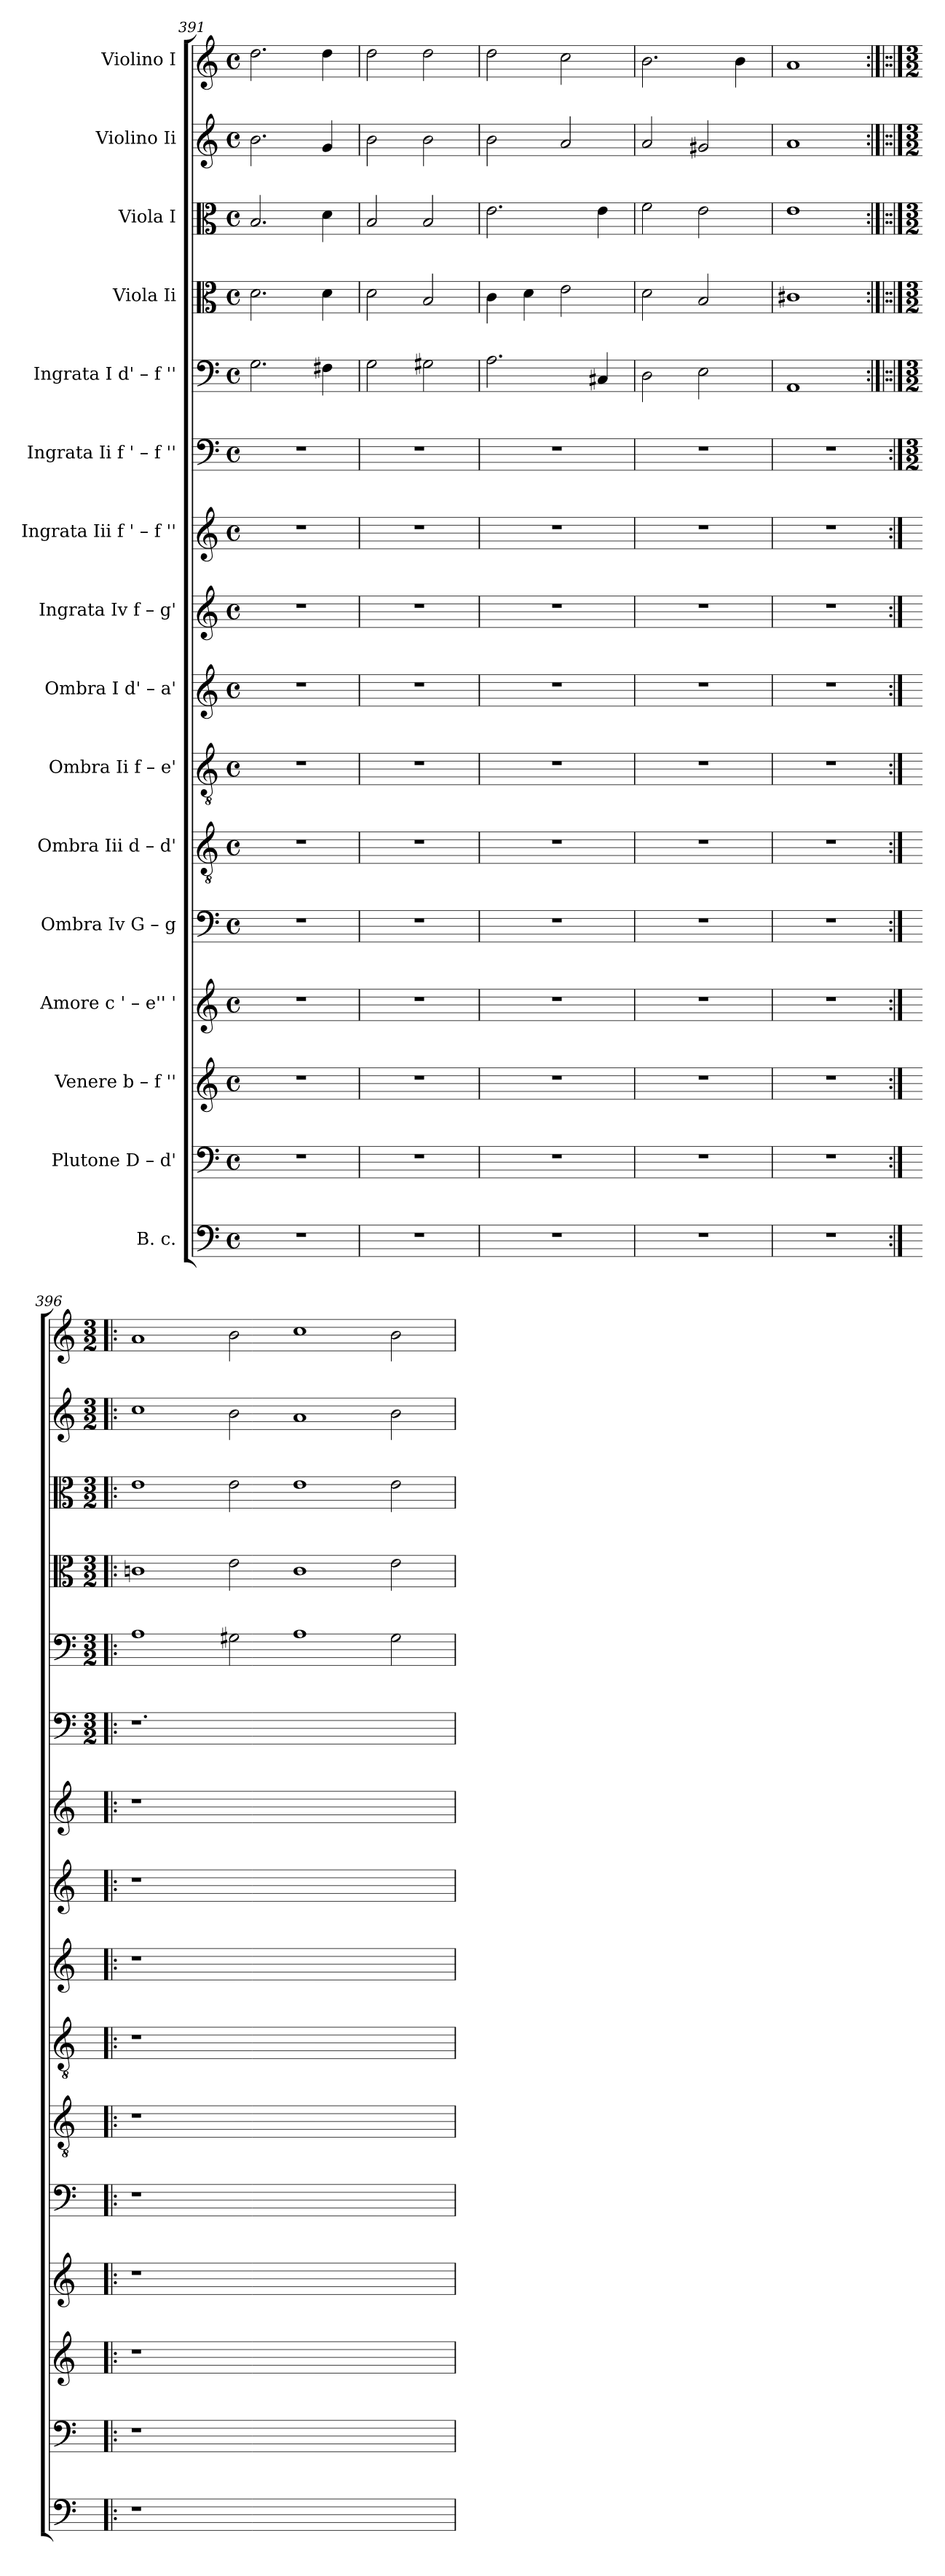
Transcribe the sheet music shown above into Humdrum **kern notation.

**kern	**kern	**kern	**kern	**kern	**kern	**kern	**kern	**kern	**kern	**kern	**kern	**kern	**kern	**kern	**kern	**text
*part16	*part15	*part14	*part13	*part12	*part11	*part10	*part9	*part8	*part7	*part6	*part5	*part4	*part3	*part2	*part1	*part1
*staff16	*staff15	*staff14	*staff13	*staff12	*staff11	*staff10	*staff9	*staff8	*staff7	*staff6	*staff5	*staff4	*staff3	*staff2	*staff1	*staff1
*I"B. c.	*I"Plutone  D – d'	*I"Venere  b – f ''	*I"Amore  c ' – e''  '	*I"Ombra Iv  G – g	*I"Ombra Iii  d – d'	*I"Ombra Ii  f – e'	*I"Ombra I  d' – a'	*I"Ingrata Iv  f – g'	*I"Ingrata Iii  f ' – f ''	*I"Ingrata Ii  f ' – f ''	*I"Ingrata I  d' – f ''	*I"Viola Ii	*I"Viola I	*I"Violino Ii	*I"Violino I	*
*clefF4	*clefF4	*clefG2	*clefG2	*clefF4	*clefGv2	*clefGv2	*clefG2	*clefG2	*clefG2	*clefF4	*clefF4	*clefC3	*clefC3	*clefG2	*clefG2	*
*k[]	*k[]	*k[]	*k[]	*k[]	*k[]	*k[]	*k[]	*k[]	*k[]	*k[]	*k[]	*k[]	*k[]	*k[]	*k[]	*
*C:	*C:	*C:	*C:	*C:	*C:	*C:	*C:	*C:	*C:	*C:	*C:	*C:	*C:	*C:	*C:	*
*M4/4	*M4/4	*M4/4	*M4/4	*M4/4	*M4/4	*M4/4	*M4/4	*M4/4	*M4/4	*M4/4	*M4/4	*M4/4	*M4/4	*M4/4	*M4/4	*
*met(c)	*met(c)	*met(c)	*met(c)	*met(c)	*met(c)	*met(c)	*met(c)	*met(c)	*met(c)	*met(c)	*met(c)	*met(c)	*met(c)	*met(c)	*met(c)	*
=391	=391	=391	=391	=391	=391	=391	=391	=391	=391	=391	=391	=391	=391	=391	=391	=391
!	!	!	!	!	!	!	!	!	!	!	!	!	!	!	!	!LO:LY:b:cj
1r	1r	1r	1r	1r	1r	1r	1r	1r	1r	1r	2.G\	2.d\	2.B/	2.b\	2.dd\	.
!	!	!	!	!	!	!	!	!	!	!	!	!	!	!	!	!LO:LY:b:cj
.	.	.	.	.	.	.	.	.	.	.	4F#X\	4d\	4d\	4g/	4dd\	.
=392	=392	=392	=392	=392	=392	=392	=392	=392	=392	=392	=392	=392	=392	=392	=392	=392
!	!	!	!	!	!	!	!	!	!	!	!	!	!	!	!	!LO:LY:b:cj
1r	1r	1r	1r	1r	1r	1r	1r	1r	1r	1r	2G\	2d\	2B/	2b\	2dd\	.
!	!	!	!	!	!	!	!	!	!	!	!	!	!	!	!	!LO:LY:b:cj
.	.	.	.	.	.	.	.	.	.	.	2G#X\	2B/	2B/	2b\	2dd\	.
=393	=393	=393	=393	=393	=393	=393	=393	=393	=393	=393	=393	=393	=393	=393	=393	=393
!	!	!	!	!	!	!	!	!	!	!	!	!	!	!	!	!LO:LY:b:cj
1r	1r	1r	1r	1r	1r	1r	1r	1r	1r	1r	2.A\	4c\	2.e\	2b\	2dd\	.
.	.	.	.	.	.	.	.	.	.	.	.	4d\	.	.	.	.
!	!	!	!	!	!	!	!	!	!	!	!	!	!	!	!	!LO:LY:b:cj
.	.	.	.	.	.	.	.	.	.	.	.	2e\	.	2a/	2cc\	.
.	.	.	.	.	.	.	.	.	.	.	4C#X/	.	4e\	.	.	.
=394	=394	=394	=394	=394	=394	=394	=394	=394	=394	=394	=394	=394	=394	=394	=394	=394
!	!	!	!	!	!	!	!	!	!	!	!	!	!	!	!	!LO:LY:b:cj
1r	1r	1r	1r	1r	1r	1r	1r	1r	1r	1r	2D\	2d\	2f\	2a/	2.b\	.
.	.	.	.	.	.	.	.	.	.	.	2E\	2B/	2e\	2g#X/	.	.
!	!	!	!	!	!	!	!	!	!	!	!	!	!	!	!	!LO:LY:b:cj
.	.	.	.	.	.	.	.	.	.	.	.	.	.	.	4b\	.
=395	=395	=395	=395	=395	=395	=395	=395	=395	=395	=395	=395	=395	=395	=395	=395	=395
!	!	!	!	!	!	!	!	!	!	!	!	!	!	!	!	!LO:LY:b:cj
1r	1r	1r	1r	1r	1r	1r	1r	1r	1r	1r	1AA	1c#X	1e	1a	1a	.
=396	=396	=396	=396	=396	=396	=396	=396	=396	=396	=396:|!|:	=396:|!|:	=396:|!|:	=396:|!|:	=396:|!|:	=396:|!|:	=396:|!|:
*	*	*	*	*	*	*	*	*	*	*M3/2	*M3/2	*M3/2	*M3/2	*M3/2	*M3/2	*
!	!	!	!	!	!	!	!	!	!	!	!	!	!	!	!	!LO:LY:b:cj
1r	1r	1r	1r	1r	1r	1r	1r	1r	1r	1.r	1A	1cn	1e	1cc	1a	.
!	!	!	!	!	!	!	!	!	!	!	!	!	!	!	!	!LO:LY:b:cj
0ryy	0ryy	0ryy	0ryy	0ryy	0ryy	0ryy	0ryy	0ryy	0ryy	.	2G#X\	2e\	2e\	2b\	2b\	.
!	!	!	!	!	!	!	!	!	!	!	!	!	!	!	!	!LO:LY:b:cj
.	.	.	.	.	.	.	.	.	.	1.ryy	1A	1c	1e	1a	1cc	.
!	!	!	!	!	!	!	!	!	!	!	!	!	!	!	!	!LO:LY:b:cj
.	.	.	.	.	.	.	.	.	.	.	2G#\	2e\	2e\	2b\	2b\	.
=	=	=	=	=	=	=	=	=	=	=	=	=	=	=	=	=
*-	*-	*-	*-	*-	*-	*-	*-	*-	*-	*-	*-	*-	*-	*-	*-	*-
